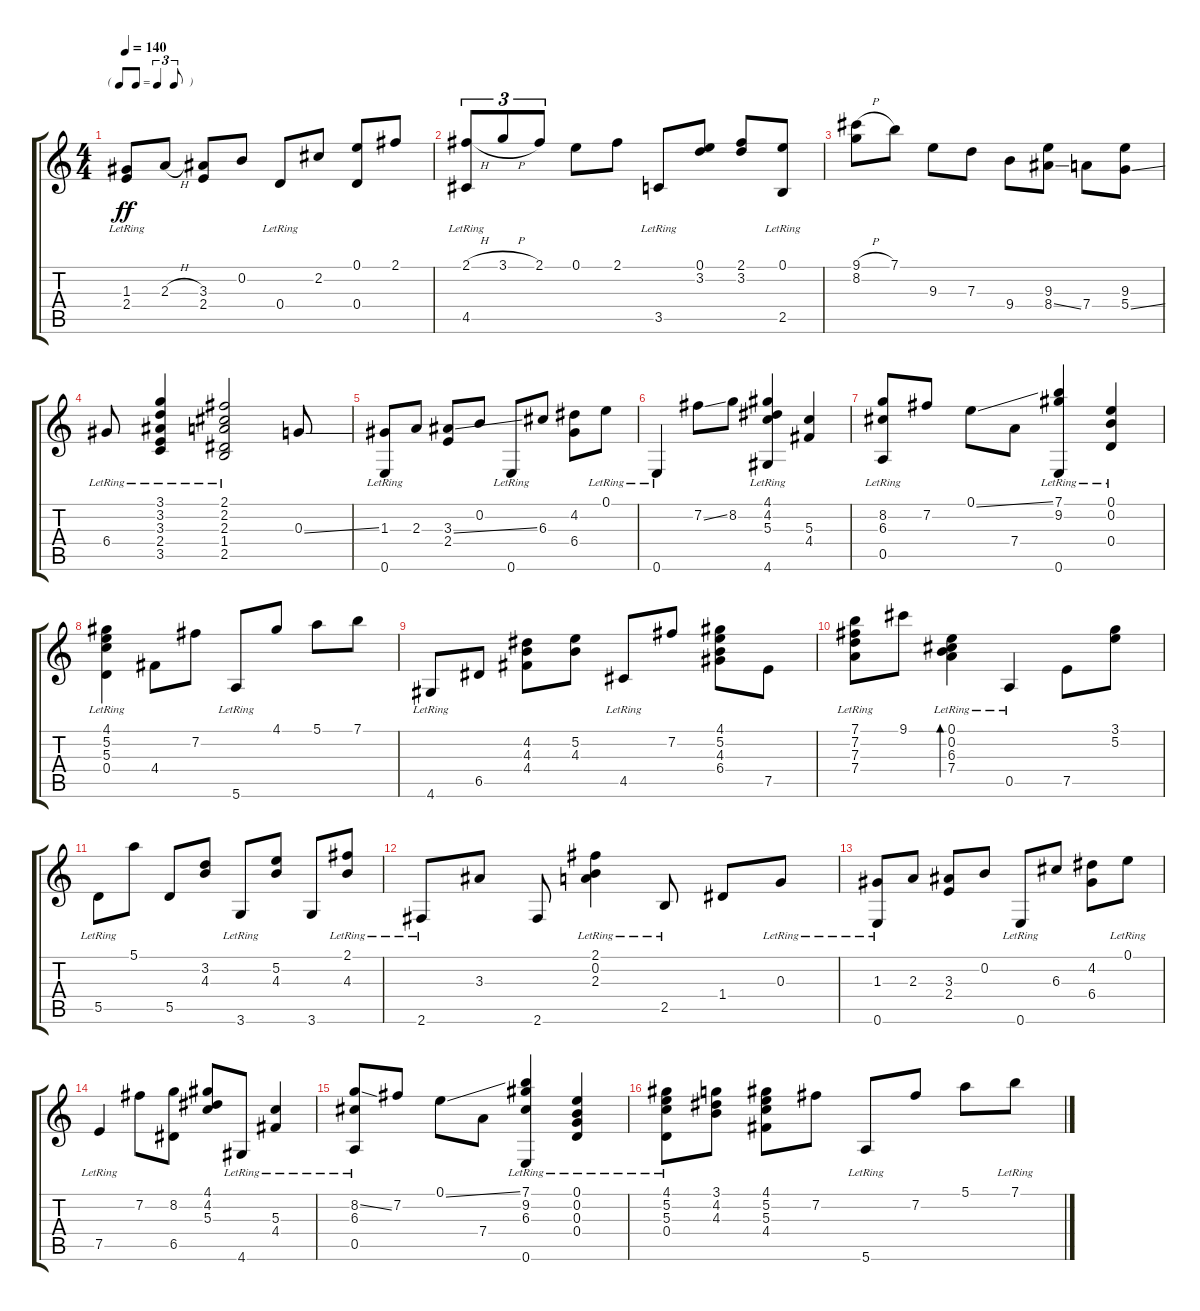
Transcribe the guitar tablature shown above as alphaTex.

\track "" {instrument electricbassfinger}
\staff {score tabs}
\tuning (E4 B3 G3 D3 A2 E2) {hide}
\ts (4 4)
\tf triplet8th
\tempo 140
\clef g2
\ks c
(1.3 2.4{lr}).8{dy ff instrument electricbassfinger} 2.3{h}.8 (3.3 2.4).8 0.2.8 0.4{lr}.8 2.2.8 (0.1 0.4).8 2.1.8 |
(2.1{h} 4.5{lr}).8{tu (3 2)} 3.1{h}.8{tu (3 2)} 2.1.8{tu (3 2)} 0.1.8 2.1.8 3.5{lr}.8 (0.1 3.2).8 (2.1 3.2).8 (0.1 2.5{lr}).8 |
(9.1{h} 8.2).8 7.1.8 9.3.8 7.3.8 9.4.8 (9.3 8.4{ss}).8 7.4.8 (9.3 5.4{ss}).8 |
6.4{lr}.8 (3.1 3.2 3.3 2.4 3.5{lr}).4 (2.1 2.2 2.3 1.4 2.5{lr}).2 0.3{ss}.8 |
(1.3 0.6{lr}).8 2.3.8 (3.3{ss} 2.4).8 0.2.8 0.6{lr}.8 6.3.8 (4.2 6.4).8 0.1{lr}.8 |
0.6{lr}.4 7.2{ss}.8 8.2.8 (4.1 4.2 5.3 4.6{lr}).4 (5.3 4.4).4 |
(8.2 6.3 0.5{lr}).8 7.2.8 0.1{ss}.8 7.4.8 (7.1 9.2 0.6{lr}).4 (0.1 0.2 0.4{lr}).4 |
(4.1 5.2 5.3 0.4{lr}).4 4.4.8 7.2.8 5.6{lr}.8 4.1.8 5.1.8 7.1.8 |
4.6{lr}.8 6.5.8 (4.2 4.3 4.4).8 (5.2 4.3).8 4.5{lr}.8 7.2.8 (4.1 5.2 4.3 6.4).8 7.5.8 |
(7.1 7.2 7.3 7.4{lr}).8 9.1.8 (0.1 0.2 6.3 7.4{lr}).4{bd 120} 0.5{lr}.4 7.5.8 (3.1 5.2).8 |
5.5{lr}.8 5.1.8 5.5.8 (3.2 4.3).8 3.6{lr}.8 (5.2 4.3).8 3.6.8 (2.1{lr} 4.3{lr}).8 |
2.6{lr}.8 3.3.8 2.6.8 (2.1 0.2 2.3{lr}).4 2.5{lr}.8 1.4.8 0.3{lr}.8 |
(1.3 0.6{lr}).8 2.3.8 (3.3 2.4).8 0.2.8 0.6{lr}.8 6.3.8 (4.2 6.4).8 0.1{lr}.8 |
7.5{lr}.4 7.2.8 (8.2 6.5).8 (4.1 4.2 5.3).8 4.6{lr}.8 (5.3 4.4{lr}).4 |
(8.2{ss} 6.3 0.5{lr}).8 7.2.8 0.1{ss}.8 7.4.8 (7.1 9.2 6.3 0.6{lr}).4 (0.1 0.2 0.3 0.4{lr}).4 |
(4.1 5.2 5.3 0.4{lr}).8 (3.1 4.2 4.3).8 (4.1 5.2 5.3 4.4).8 7.2.8 5.6{lr}.8 7.2.8 5.1.8 7.1{lr}.8
